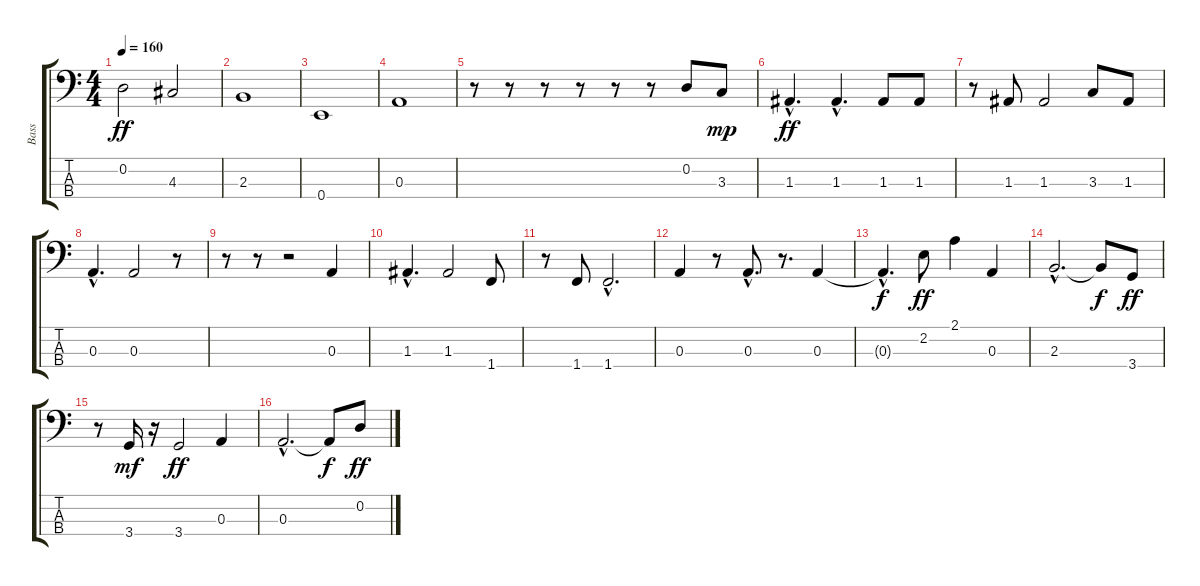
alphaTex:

\track ("Bass" "Bass") {instrument electricbassfinger}
\staff {score tabs}
\tuning (G2 D2 A1 E1) {hide}
\ts (4 4)
\tempo 160
\clef f4
\ks c
0.2.2{dy ff} 4.3.2 |
2.3.1 |
0.4.1 |
0.3.1 |
r.8 r.8 r.8 r.8 r.8 r.8 0.2.8 3.3.8{dy mp} |
1.3{hac}.4{d dy ff} 1.3{hac}.4{d} 1.3.8 1.3.8 |
r.8 1.3.8 1.3.2 3.3.8 1.3.8 |
0.3{hac}.4{d} 0.3.2 r.8 |
r.8 r.8 r.2 0.3.4 |
1.3{hac}.4{d} 1.3.2 1.4.8 |
r.8 1.4.8 1.4{hac}.2{d} |
0.3.4 r.8 0.3{hac}.8{d} r.8{d} 0.3.4 |
0.3{hac t}.4{d dy f} 2.2.8{dy ff} 2.1.4 0.3.4 |
2.3{hac}.2{d} 2.3{t}.8{dy f} 3.4.8{dy ff} |
r.8 3.4.16{dy mf} r.16 3.4.2{dy ff} 0.3.4 |
0.3{hac}.2{d} 0.3{t}.8{dy f} 0.2.8{dy ff}
